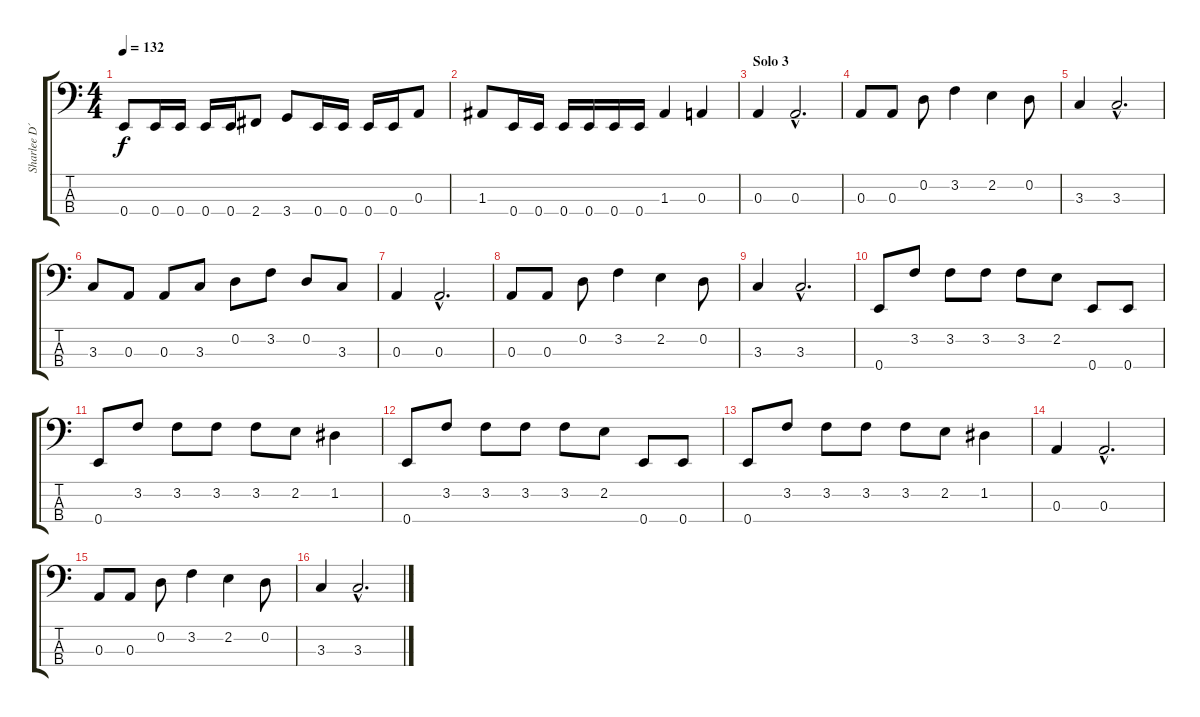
\track ("Sharlee D´Angelo" "Sharlee D´") {instrument electricbasspick}
\staff {score tabs}
\tuning (G2 D2 A1 E1) {hide}
\ts (4 4)
\tempo 132
\clef f4
\ks c
0.4.8{dy f} 0.4.16 0.4.16 0.4.16 0.4.16 2.4.8 3.4.8 0.4.16 0.4.16 0.4.16 0.4.16 0.3.8 |
1.3.8 0.4.16 0.4.16 0.4.16 0.4.16 0.4.16 0.4.16 1.3.4 0.3.4 |
\section ("" "Solo 3")
0.3.4 0.3{hac}.2{d} |
0.3.8 0.3.8 0.2.8 3.2.4 2.2.4 0.2.8 |
3.3.4 3.3{hac}.2{d} |
3.3.8 0.3.8 0.3.8 3.3.8 0.2.8 3.2.8 0.2.8 3.3.8 |
0.3.4 0.3{hac}.2{d} |
0.3.8 0.3.8 0.2.8 3.2.4 2.2.4 0.2.8 |
3.3.4 3.3{hac}.2{d} |
0.4.8 3.2.8 3.2.8 3.2.8 3.2.8 2.2.8 0.4.8 0.4.8 |
0.4.8 3.2.8 3.2.8 3.2.8 3.2.8 2.2.8 1.2.4 |
0.4.8 3.2.8 3.2.8 3.2.8 3.2.8 2.2.8 0.4.8 0.4.8 |
0.4.8 3.2.8 3.2.8 3.2.8 3.2.8 2.2.8 1.2.4 |
0.3.4 0.3{hac}.2{d} |
0.3.8 0.3.8 0.2.8 3.2.4 2.2.4 0.2.8 |
3.3.4 3.3{hac}.2{d}
